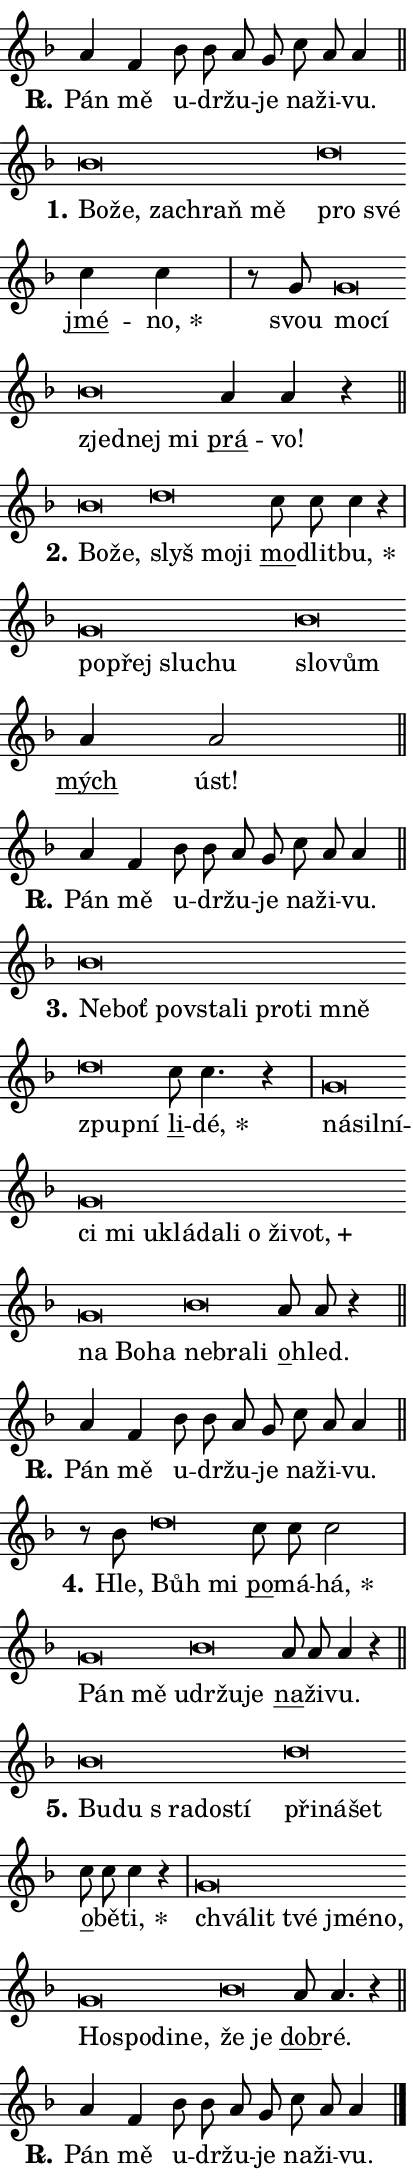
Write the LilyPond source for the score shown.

\version "2.24.0"
\header { tagline = "" }
\paper {
  indent = 0\cm
  top-margin = 0\cm
  right-margin = 0.13\cm % to fit lyric hyphens
  bottom-margin = 0\cm
  left-margin = 0\cm
  paper-width = 7\cm
  page-breaking = #ly:one-page-breaking
  system-system-spacing.basic-distance = #11
  score-system-spacing.basic-distance = #11
  ragged-last = ##f
}


%% Author: Thomas Morley
%% https://lists.gnu.org/archive/html/lilypond-user/2020-05/msg00002.html
#(define (line-position grob)
"Returns position of @var[grob} in current system:
   @code{'start}, if at first time-step
   @code{'end}, if at last time-step
   @code{'middle} otherwise
"
  (let* ((col (ly:item-get-column grob))
         (ln (ly:grob-object col 'left-neighbor))
         (rn (ly:grob-object col 'right-neighbor))
         (col-to-check-left (if (ly:grob? ln) ln col))
         (col-to-check-right (if (ly:grob? rn) rn col))
         (break-dir-left
           (and
             (ly:grob-property col-to-check-left 'non-musical #f)
             (ly:item-break-dir col-to-check-left)))
         (break-dir-right
           (and
             (ly:grob-property col-to-check-right 'non-musical #f)
             (ly:item-break-dir col-to-check-right))))
        (cond ((eqv? 1 break-dir-left) 'start)
              ((eqv? -1 break-dir-right) 'end)
              (else 'middle))))

#(define (tranparent-at-line-position vctor)
  (lambda (grob)
  "Relying on @code{line-position} select the relevant enry from @var{vctor}.
Used to determine transparency,"
    (case (line-position grob)
      ((end) (not (vector-ref vctor 0)))
      ((middle) (not (vector-ref vctor 1)))
      ((start) (not (vector-ref vctor 2))))))

noteHeadBreakVisibility =
#(define-music-function (break-visibility)(vector?)
"Makes @code{NoteHead}s transparent relying on @var{break-visibility}"
#{
  \override NoteHead.transparent =
    #(tranparent-at-line-position break-visibility)
#})

#(define delete-ledgers-for-transparent-note-heads
  (lambda (grob)
    "Reads whether a @code{NoteHead} is transparent.
If so this @code{NoteHead} is removed from @code{'note-heads} from
@var{grob}, which is supposed to be @code{LedgerLineSpanner}.
As a result ledgers are not printed for this @code{NoteHead}"
    (let* ((nhds-array (ly:grob-object grob 'note-heads))
           (nhds-list
             (if (ly:grob-array? nhds-array)
                 (ly:grob-array->list nhds-array)
                 '()))
           ;; Relies on the transparent-property being done before
           ;; Staff.LedgerLineSpanner.after-line-breaking is executed.
           ;; This is fragile ...
           (to-keep
             (remove
               (lambda (nhd)
                 (ly:grob-property nhd 'transparent #f))
               nhds-list)))
      ;; TODO find a better method to iterate over grob-arrays, similiar
      ;; to filter/remove etc for lists
      ;; For now rebuilt from scratch
      (set! (ly:grob-object grob 'note-heads)  '())
      (for-each
        (lambda (nhd)
          (ly:pointer-group-interface::add-grob grob 'note-heads nhd))
        to-keep))))

squashNotes = {
  \override NoteHead.X-extent = #'(-0.2 . 0.2)
  \override NoteHead.Y-extent = #'(-0.75 . 0)
  \override NoteHead.stencil =
    #(lambda (grob)
       (let ((pos (ly:grob-property grob 'staff-position)))
         (begin
           (if (< pos -7) (display "ERROR: Lower brevis then expected\n") (display ""))
           (if (<= pos -6) ly:text-interface::print ly:note-head::print))))
}
unSquashNotes = {
  \revert NoteHead.X-extent
  \revert NoteHead.Y-extent
  \revert NoteHead.stencil
}

hideNotes = \noteHeadBreakVisibility #begin-of-line-visible
unHideNotes = \noteHeadBreakVisibility #all-visible

% work-around for resetting accidentals
% https://lilypond.org/doc/v2.23/Documentation/notation/displaying-rhythms#unmetered-music
cadenzaMeasure = {
  \cadenzaOff
  \partial 1024 s1024
  \cadenzaOn
}

#(define-markup-command (accent layout props text) (markup?)
  "Underline accented syllable"
  (interpret-markup layout props
    #{\markup \override #'(offset . 4.3) \underline { #text }#}))

responsum = \markup \concat {
  "R" \hspace #-1.05 \path #0.1 #'((moveto 0 0.07) (lineto 0.9 0.8)) \hspace #0.05 "."
}

spaceSize = #0.6828661417322834 % exact space size for TeX Gyre Schola

\layout {
  \context {
    \Staff
    \remove "Time_signature_engraver"
    \override LedgerLineSpanner.after-line-breaking = #delete-ledgers-for-transparent-note-heads
  }
  \context {
    \Lyrics {
      \override LyricSpace.minimum-distance = \spaceSize
      \override LyricText.font-name = #"TeX Gyre Schola"
      \override LyricText.font-size = 1
      \override StanzaNumber.font-name = #"TeX Gyre Schola Bold"
      \override StanzaNumber.font-size = 1
    }
  }
  \context {
    \Score 
    \override NoteHead.text =
      #(lambda (grob) 
        (let ((pos (ly:grob-property grob 'staff-position)))
          #{\markup {
            \combine
              \halign #-0.55 \raise #(if (= pos -6) 0 0.5) \override #'(thickness . 2) \draw-line #'(3.2 . 0)
              \musicglyph "noteheads.sM1"
          }#}))
  }
}

% magnetic-lyrics.ily
%
%   written by
%     Jean Abou Samra <jean@abou-samra.fr>
%     Werner Lemberg <wl@gnu.org>
%
%   adapted by
%     Jiri Hon <jiri.hon@gmail.com>
%
% Version 2022-Apr-15

% https://www.mail-archive.com/lilypond-user@gnu.org/msg149350.html

#(define (Left_hyphen_pointer_engraver context)
   "Collect syllable-hyphen-syllable occurrences in lyrics and store
them in properties.  This engraver only looks to the left.  For
example, if the lyrics input is @code{foo -- bar}, it does the
following.

@itemize @bullet
@item
Set the @code{text} property of the @code{LyricHyphen} grob between
@q{foo} and @q{bar} to @code{foo}.

@item
Set the @code{left-hyphen} property of the @code{LyricText} grob with
text @q{foo} to the @code{LyricHyphen} grob between @q{foo} and
@q{bar}.
@end itemize

Use this auxiliary engraver in combination with the
@code{lyric-@/text::@/apply-@/magnetic-@/offset!} hook."
   (let ((hyphen #f)
         (text #f))
     (make-engraver
      (acknowledgers
       ((lyric-syllable-interface engraver grob source-engraver)
        (set! text grob)))
      (end-acknowledgers
       ((lyric-hyphen-interface engraver grob source-engraver)
        ;(when (not (grob::has-interface grob 'lyric-space-interface))
          (set! hyphen grob)));)
      ((stop-translation-timestep engraver)
       (when (and text hyphen)
         (ly:grob-set-object! text 'left-hyphen hyphen))
       (set! text #f)
       (set! hyphen #f)))))

#(define (lyric-text::apply-magnetic-offset! grob)
   "If the space between two syllables is less than the value in
property @code{LyricText@/.details@/.squash-threshold}, move the right
syllable to the left so that it gets concatenated with the left
syllable.

Use this function as a hook for
@code{LyricText@/.after-@/line-@/breaking} if the
@code{Left_@/hyphen_@/pointer_@/engraver} is active."
   (let ((hyphen (ly:grob-object grob 'left-hyphen #f)))
     (when hyphen
       (let ((left-text (ly:spanner-bound hyphen LEFT)))
         (when (grob::has-interface left-text 'lyric-syllable-interface)
           (let* ((common (ly:grob-common-refpoint grob left-text X))
                  (this-x-ext (ly:grob-extent grob common X))
                  (left-x-ext
                   (begin
                     ;; Trigger magnetism for left-text.
                     (ly:grob-property left-text 'after-line-breaking)
                     (ly:grob-extent left-text common X)))
                  ;; `delta` is the gap width between two syllables.
                  (delta (- (interval-start this-x-ext)
                            (interval-end left-x-ext)))
                  (details (ly:grob-property grob 'details))
                  (threshold (assoc-get 'squash-threshold details 0.2)))
             (when (< delta threshold)
               (let* (;; We have to manipulate the input text so that
                      ;; ligatures crossing syllable boundaries are not
                      ;; disabled.  For languages based on the Latin
                      ;; script this is essentially a beautification.
                      ;; However, for non-Western scripts it can be a
                      ;; necessity.
                      (lt (ly:grob-property left-text 'text))
                      (rt (ly:grob-property grob 'text))
                      (is-space (grob::has-interface hyphen 'lyric-space-interface))
                      (space (if is-space " " ""))
                      (extra-delta (if is-space spaceSize 0))
                      ;; Append new syllable.
                      (ltrt-space (if (and (string? lt) (string? rt))
                                (string-append lt space rt)
                                (make-concat-markup (list lt space rt))))
                      ;; Right-align `ltrt` to the right side.
                      (ltrt-space-markup (grob-interpret-markup
                               grob
                               (make-translate-markup
                                (cons (interval-length this-x-ext) 0)
                                (make-right-align-markup ltrt-space)))))
                 (begin
                   ;; Don't print `left-text`.
                   (ly:grob-set-property! left-text 'stencil #f)
                   ;; Set text and stencil (which holds all collected
                   ;; syllables so far) and shift it to the left.
                   (ly:grob-set-property! grob 'text ltrt-space)
                   (ly:grob-set-property! grob 'stencil ltrt-space-markup)
                   (ly:grob-translate-axis! grob (- (- delta extra-delta)) X))))))))))


#(define (lyric-hyphen::displace-bounds-first grob)
   ;; Make very sure this callback isn't triggered too early.
   (let ((left (ly:spanner-bound grob LEFT))
         (right (ly:spanner-bound grob RIGHT)))
     (ly:grob-property left 'after-line-breaking)
     (ly:grob-property right 'after-line-breaking)
     (ly:lyric-hyphen::print grob)))

squashThreshold = #0.4

\layout {
  \context {
    \Lyrics
    \consists #Left_hyphen_pointer_engraver
    \override LyricText.after-line-breaking =
      #lyric-text::apply-magnetic-offset!
    \override LyricHyphen.stencil = #lyric-hyphen::displace-bounds-first
    \override LyricText.details.squash-threshold = \squashThreshold
    \override LyricHyphen.minimum-distance = 0
    \override LyricHyphen.minimum-length = \squashThreshold
  }
}

squashText = \override LyricText.details.squash-threshold = 9999
unSquashText = \override LyricText.details.squash-threshold = \squashThreshold

leftText = \override LyricText.self-alignment-X = #LEFT
unLeftText = \revert LyricText.self-alignment-X

starOffset = #(lambda (grob) 
                (let ((x_offset (ly:self-alignment-interface::aligned-on-x-parent grob)))
                  (if (= x_offset 0) 0 (+ x_offset 1.2))))

star = #(define-music-function (syllable)(string?)
"Append star separator at the end of a syllable"
#{
  \once \override LyricText.X-offset = #starOffset
  \lyricmode { \markup {
    #syllable
    \override #'((font-name . "TeX Gyre Schola Bold")) \hspace #0.2 \lower #0.65 \larger "*"
  } }
#})

starAccent = #(define-music-function (syllable)(string?)
"Append star separator at the end of a syllable and make accent"
#{
  \once \override LyricText.X-offset = #starOffset
  \lyricmode { \markup {
    \accent #syllable
    \override #'((font-name . "TeX Gyre Schola Bold")) \hspace #0.2 \lower #0.65 \larger "*"
  } }
#})

breath = #(define-music-function (syllable)(string?)
"Append breathing indicator at the end of a syllable"
#{
  \lyricmode { \markup { #syllable "+" } }
#})

optionalBreath = #(define-music-function (syllable)(string?)
"Append optional breathing indicator at the end of a syllable"
#{
  \lyricmode { \markup { #syllable "(+)" } }
#})


\score {
    <<
        \new Voice = "melody" { \cadenzaOn \key f \major \relative { a'4 f bes8 bes a g c a a4 \cadenzaMeasure \bar "||" \break } }
        \new Lyrics \lyricsto "melody" { \lyricmode { \set stanza = \responsum
Pán mě u -- dr -- žu -- je na -- ži -- vu. } }
    >>
    \layout {}
}

\score {
    <<
        \new Voice = "melody" { \cadenzaOn \key f \major \relative { \squashNotes bes'\breve*1/16 \hideNotes \breve*1/16 \bar "" \breve*1/16 \bar "" \breve*1/16 \breve*1/16 \bar "" \unHideNotes \unSquashNotes \squashNotes d\breve*1/16 \hideNotes \breve*1/16 \bar "" \unHideNotes \unSquashNotes \bar "" c4 c \cadenzaMeasure \bar "|" r8 g \squashNotes g\breve*1/16 \hideNotes \breve*1/16 \bar "" \unHideNotes \unSquashNotes \squashNotes bes\breve*1/16 \hideNotes \breve*1/16 \breve*1/16 \bar "" \unHideNotes \unSquashNotes \bar "" a4 a r \cadenzaMeasure \bar "||" \break } }
        \new Lyrics \lyricsto "melody" { \lyricmode { \set stanza = "1."
\leftText Bo -- \squashText že, za -- chraň mě \unSquashText pro \squashText své \unLeftText \unSquashText \markup \accent jmé -- \star no, svou \leftText mo -- \squashText cí \unSquashText zjed -- \squashText nej mi \unLeftText \unSquashText \markup \accent prá -- vo! } }
    >>
    \layout {}
}

\score {
    <<
        \new Voice = "melody" { \cadenzaOn \key f \major \relative { \squashNotes bes'\breve*1/16 \hideNotes \breve*1/16 \bar "" \unHideNotes \unSquashNotes \squashNotes d\breve*1/16 \hideNotes \breve*1/16 \breve*1/16 \bar "" \unHideNotes \unSquashNotes \bar "" c8 c c4 r \cadenzaMeasure \bar "|" \squashNotes g\breve*1/16 \hideNotes \breve*1/16 \bar "" \breve*1/16 \breve*1/16 \bar "" \unHideNotes \unSquashNotes \squashNotes bes\breve*1/16 \hideNotes \breve*1/16 \bar "" \unHideNotes \unSquashNotes \bar "" a4 a2 \cadenzaMeasure \bar "||" \break } }
        \new Lyrics \lyricsto "melody" { \lyricmode { \set stanza = "2."
\leftText Bo -- \squashText že, \unSquashText slyš \squashText mo -- ji \unLeftText \unSquashText \markup \accent mo -- dlit -- \star bu, \leftText po -- \squashText přej slu -- chu \unSquashText slo -- \squashText vům \unLeftText \unSquashText \markup \accent mých úst! } }
    >>
    \layout {}
}

\score {
    <<
        \new Voice = "melody" { \cadenzaOn \key f \major \relative { a'4 f bes8 bes a g c a a4 \cadenzaMeasure \bar "||" \break } }
        \new Lyrics \lyricsto "melody" { \lyricmode { \set stanza = \responsum
Pán mě u -- dr -- žu -- je na -- ži -- vu. } }
    >>
    \layout {}
}

\score {
    <<
        \new Voice = "melody" { \cadenzaOn \key f \major \relative { \squashNotes bes'\breve*1/16 \hideNotes \breve*1/16 \bar "" \breve*1/16 \bar "" \breve*1/16 \bar "" \breve*1/16 \bar "" \breve*1/16 \bar "" \breve*1/16 \breve*1/16 \bar "" \unHideNotes \unSquashNotes \squashNotes d\breve*1/16 \hideNotes \breve*1/16 \bar "" \unHideNotes \unSquashNotes \bar "" c8 c4. r4 \cadenzaMeasure \bar "|" \squashNotes g\breve*1/16 \hideNotes \breve*1/16 \bar "" \breve*1/16 \bar "" \breve*1/16 \bar "" \breve*1/16 \bar "" \breve*1/16 \bar "" \breve*1/16 \bar "" \breve*1/16 \bar "" \breve*1/16 \bar "" \breve*1/16 \bar "" \breve*1/16 \bar "" \breve*1/16 \bar "" \breve*1/16 \bar "" \breve*1/16 \breve*1/16 \bar "" \unHideNotes \unSquashNotes \squashNotes bes\breve*1/16 \hideNotes \breve*1/16 \breve*1/16 \bar "" \unHideNotes \unSquashNotes \bar "" a8 a r4 \cadenzaMeasure \bar "||" \break } }
        \new Lyrics \lyricsto "melody" { \lyricmode { \set stanza = "3."
\leftText Ne -- \squashText boť po -- vsta -- li pro -- ti mně \unSquashText zpup -- \squashText ní \unLeftText \unSquashText \markup \accent li -- \star dé, \leftText ná -- \squashText sil -- ní -- ci mi u -- klá -- da -- li o ži -- \breath "vot," na Bo -- ha \unSquashText neb -- \squashText ra -- li \unLeftText \unSquashText \markup \accent o -- hled. } }
    >>
    \layout {}
}

\score {
    <<
        \new Voice = "melody" { \cadenzaOn \key f \major \relative { a'4 f bes8 bes a g c a a4 \cadenzaMeasure \bar "||" \break } }
        \new Lyrics \lyricsto "melody" { \lyricmode { \set stanza = \responsum
Pán mě u -- dr -- žu -- je na -- ži -- vu. } }
    >>
    \layout {}
}

\score {
    <<
        \new Voice = "melody" { \cadenzaOn \key f \major \relative { r8 bes'8 \squashNotes d\breve*1/16 \hideNotes \breve*1/16 \bar "" \unHideNotes \unSquashNotes \bar "" c8 c c2 \cadenzaMeasure \bar "|" \squashNotes g\breve*1/16 \hideNotes \breve*1/16 \breve*1/16 \bar "" \unHideNotes \unSquashNotes \squashNotes bes\breve*1/16 \hideNotes \breve*1/16 \breve*1/16 \bar "" \unHideNotes \unSquashNotes \bar "" a8 a a4 r \cadenzaMeasure \bar "||" \break } }
        \new Lyrics \lyricsto "melody" { \lyricmode { \set stanza = "4."
Hle, \leftText Bůh \squashText mi \unLeftText \unSquashText \markup \accent po -- má -- \star há, \leftText Pán \squashText mě u -- \unSquashText dr -- \squashText žu -- je \unLeftText \unSquashText \markup \accent na -- ži -- vu. } }
    >>
    \layout {}
}

\score {
    <<
        \new Voice = "melody" { \cadenzaOn \key f \major \relative { \squashNotes bes'\breve*1/16 \hideNotes \breve*1/16 \bar "" \breve*1/16 \bar "" \breve*1/16 \breve*1/16 \bar "" \unHideNotes \unSquashNotes \squashNotes d\breve*1/16 \hideNotes \breve*1/16 \breve*1/16 \bar "" \unHideNotes \unSquashNotes \bar "" c8 c c4 r \cadenzaMeasure \bar "|" \squashNotes g\breve*1/16 \hideNotes \breve*1/16 \bar "" \breve*1/16 \bar "" \breve*1/16 \bar "" \breve*1/16 \bar "" \breve*1/16 \bar "" \breve*1/16 \bar "" \breve*1/16 \breve*1/16 \bar "" \unHideNotes \unSquashNotes \squashNotes bes\breve*1/16 \hideNotes \breve*1/16 \bar "" \unHideNotes \unSquashNotes \bar "" a8 a4. r4 \cadenzaMeasure \bar "||" \break } }
        \new Lyrics \lyricsto "melody" { \lyricmode { \set stanza = "5."
\leftText Bu -- \squashText du "s ra" -- do -- stí \unSquashText při -- \squashText ná -- šet \unLeftText \unSquashText \markup \accent o -- bě -- \star ti, \leftText chvá -- \squashText lit tvé jmé -- no, Ho -- spo -- di -- ne, \unSquashText že \squashText je \unLeftText \unSquashText \markup \accent dob -- ré. } }
    >>
    \layout {}
}

\score {
    <<
        \new Voice = "melody" { \cadenzaOn \key f \major \relative { a'4 f bes8 bes a g c a a4 \cadenzaMeasure \bar "||" \break } \bar "|." }
        \new Lyrics \lyricsto "melody" { \lyricmode { \set stanza = \responsum
Pán mě u -- dr -- žu -- je na -- ži -- vu. } }
    >>
    \layout {}
}
